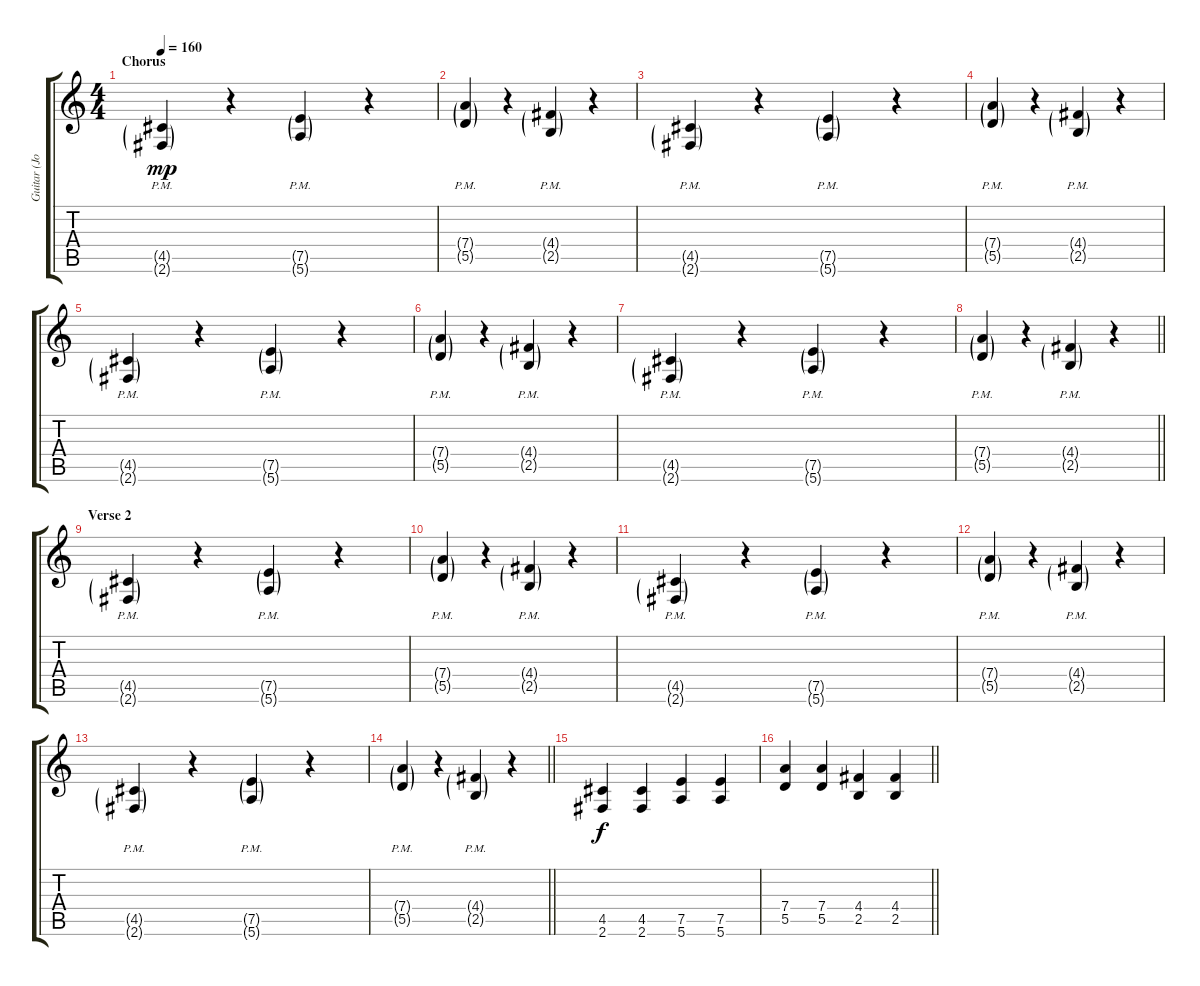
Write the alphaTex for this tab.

\track ("Guitar (Jon)" "Guitar (Jo") {instrument electricguitarjazz}
\staff {score tabs}
\tuning (E4 B3 G3 D3 A2 E2) {hide}
\ts (4 4)
\section ("" "Chorus")
\tempo 160
\clef g2
\ks c
(4.5{g pm} 2.6{g pm}).4{dy mp} r.4 (7.5{g pm} 5.6{g pm}).4 r.4 |
(7.4{g pm} 5.5{g pm}).4 r.4 (4.4{g pm} 2.5{g pm}).4 r.4 |
(4.5{g pm} 2.6{g pm}).4 r.4 (7.5{g pm} 5.6{g pm}).4 r.4 |
(7.4{g pm} 5.5{g pm}).4 r.4 (4.4{g pm} 2.5{g pm}).4 r.4 |
(4.5{g pm} 2.6{g pm}).4 r.4 (7.5{g pm} 5.6{g pm}).4 r.4 |
(7.4{g pm} 5.5{g pm}).4 r.4 (4.4{g pm} 2.5{g pm}).4 r.4 |
(4.5{g pm} 2.6{g pm}).4 r.4 (7.5{g pm} 5.6{g pm}).4 r.4 |
\barLineRight lightlight
(7.4{g pm} 5.5{g pm}).4 r.4 (4.4{g pm} 2.5{g pm}).4 r.4 |
\section ("" "Verse 2")
(4.5{g pm} 2.6{g pm}).4 r.4 (7.5{g pm} 5.6{g pm}).4 r.4 |
(7.4{g pm} 5.5{g pm}).4 r.4 (4.4{g pm} 2.5{g pm}).4 r.4 |
(4.5{g pm} 2.6{g pm}).4 r.4 (7.5{g pm} 5.6{g pm}).4 r.4 |
(7.4{g pm} 5.5{g pm}).4 r.4 (4.4{g pm} 2.5{g pm}).4 r.4 |
(4.5{g pm} 2.6{g pm}).4 r.4 (7.5{g pm} 5.6{g pm}).4 r.4 |
\barLineRight lightlight
(7.4{g pm} 5.5{g pm}).4 r.4 (4.4{g pm} 2.5{g pm}).4 r.4 |
(4.5 2.6).4{dy f} (4.5 2.6).4 (7.5 5.6).4 (7.5 5.6).4 |
\barLineRight lightlight
(7.4 5.5).4 (7.4 5.5).4 (4.4 2.5).4 (4.4 2.5).4
